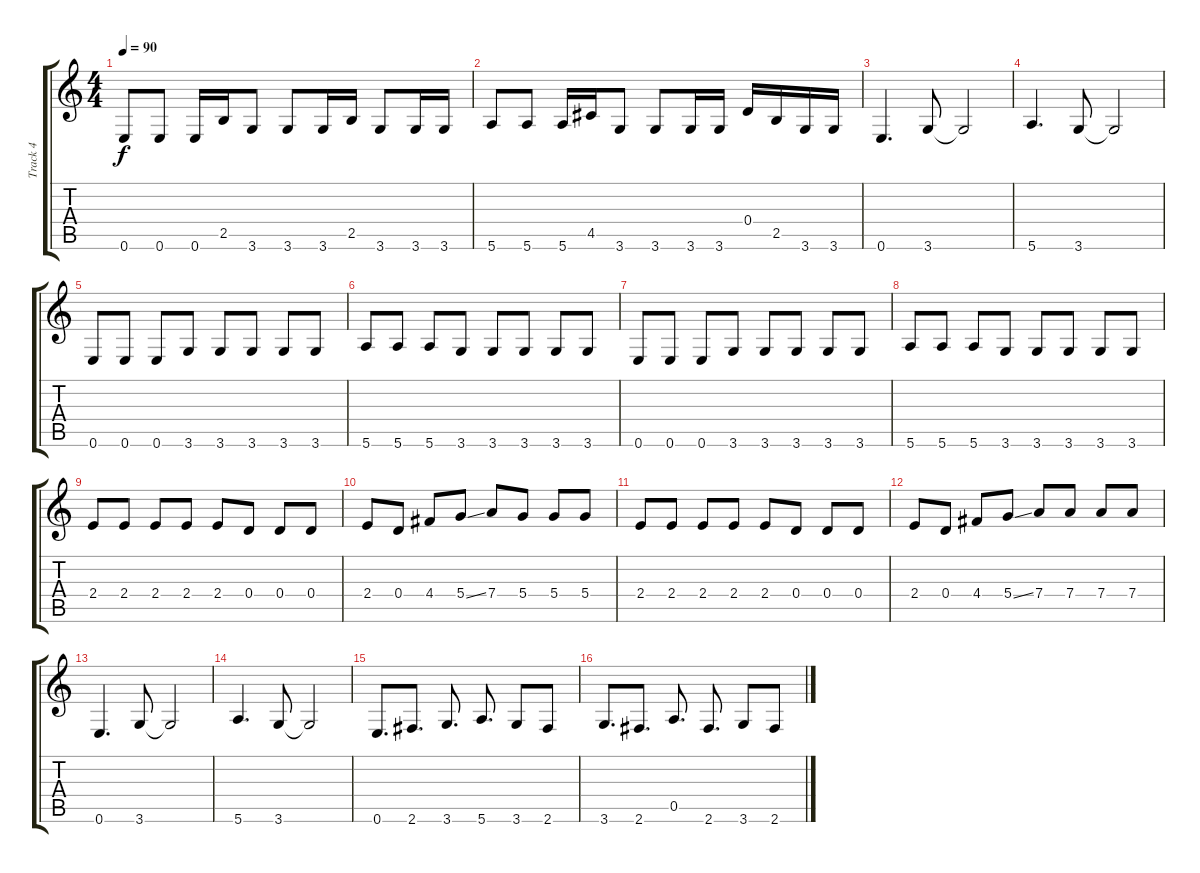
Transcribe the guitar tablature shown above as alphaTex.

\track ("Track 4" "Track 4") {instrument electricbassfinger}
\staff {score tabs}
\tuning (E4 B3 G3 D3 A2 E2) {hide}
\ts (4 4)
\tempo 90
\clef g2
\ks c
0.6.8{dy f} 0.6.8 0.6.16 2.5.16 3.6.8 3.6.8 3.6.16 2.5.16 3.6.8 3.6.16 3.6.16 |
5.6.8 5.6.8 5.6.16 4.5.16 3.6.8 3.6.8 3.6.16 3.6.16 0.4.16 2.5.16 3.6.16 3.6.16 |
0.6.4{d} 3.6.8 3.6{t}.2 |
5.6.4{d} 3.6.8 3.6{t}.2 |
0.6.8 0.6.8 0.6.8 3.6.8 3.6.8 3.6.8 3.6.8 3.6.8 |
5.6.8 5.6.8 5.6.8 3.6.8 3.6.8 3.6.8 3.6.8 3.6.8 |
0.6.8 0.6.8 0.6.8 3.6.8 3.6.8 3.6.8 3.6.8 3.6.8 |
5.6.8 5.6.8 5.6.8 3.6.8 3.6.8 3.6.8 3.6.8 3.6.8 |
2.4.8 2.4.8 2.4.8 2.4.8 2.4.8 0.4.8 0.4.8 0.4.8 |
2.4.8 0.4.8 4.4.8 5.4{ss}.8 7.4.8 5.4.8 5.4.8 5.4.8 |
2.4.8 2.4.8 2.4.8 2.4.8 2.4.8 0.4.8 0.4.8 0.4.8 |
2.4.8 0.4.8 4.4.8 5.4{ss}.8 7.4.8 7.4.8 7.4.8 7.4.8 |
0.6.4{d} 3.6.8 3.6{t}.2 |
5.6.4{d} 3.6.8 3.6{t}.2 |
0.6.8{d} 2.6.8{d} 3.6.8{d} 5.6.8{d} 3.6.8 2.6.8 |
3.6.8{d} 2.6.8{d} 0.5.8{d} 2.6.8{d} 3.6.8 2.6.8
